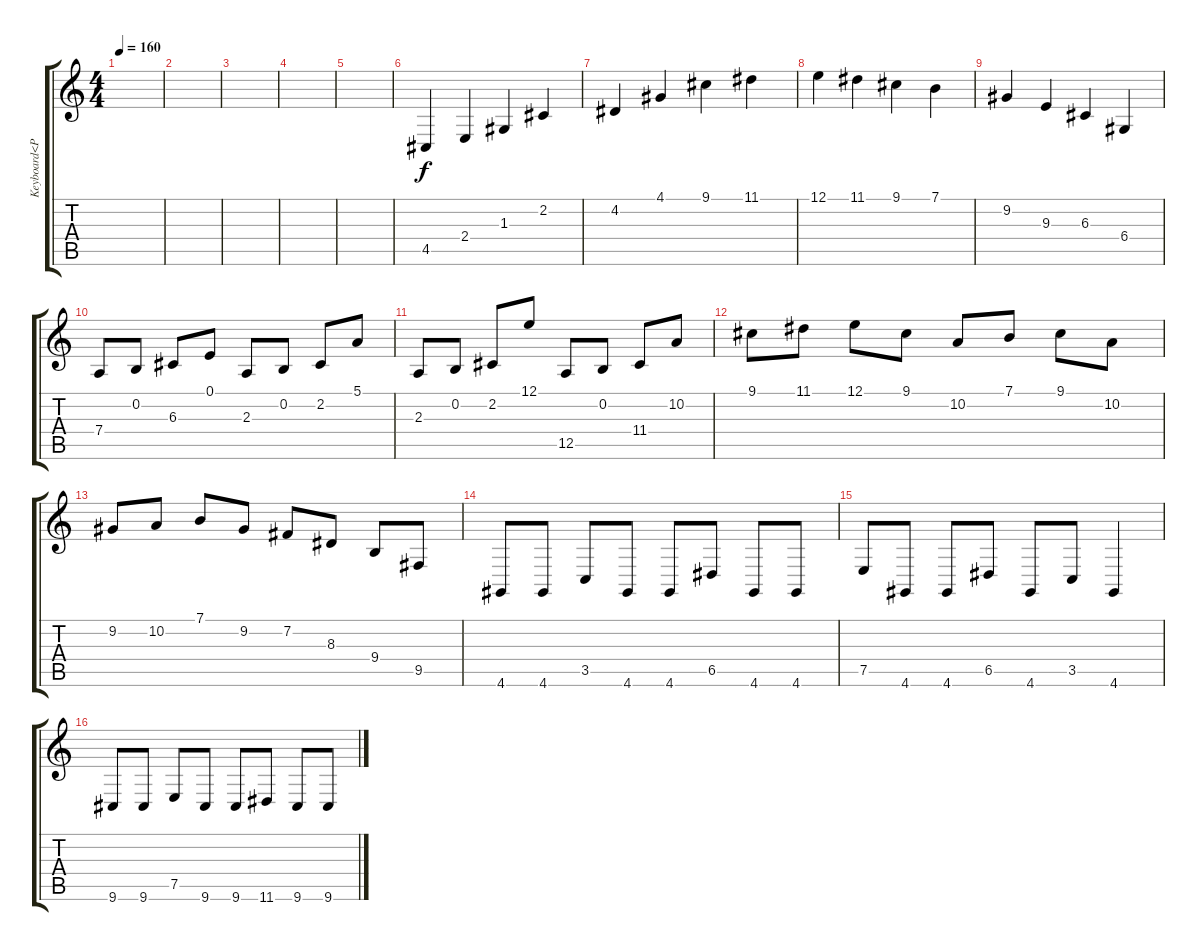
\track ("Keyboard<Piano>" "Keyboard<P") {instrument acousticgrandpiano}
\staff {score tabs}
\tuning (E4 B3 G3 D3 A2 E2) {hide}
\ts (4 4)
\tempo 160
\clef g2
\ks c
|
|
|
|
|
4.5.4 2.4.4 1.3.4 2.2.4 |
4.2.4 4.1.4 9.1.4 11.1.4 |
12.1.4 11.1.4 9.1.4 7.1.4 |
9.2.4 9.3.4 6.3.4 6.4.4 |
7.4.8 0.2.8 6.3.8 0.1.8 2.3.8 0.2.8 2.2.8 5.1.8 |
2.3.8 0.2.8 2.2.8 12.1.8 12.5.8 0.2.8 11.4.8 10.2.8 |
9.1.8 11.1.8 12.1.8 9.1.8 10.2.8 7.1.8 9.1.8 10.2.8 |
9.2.8 10.2.8 7.1.8 9.2.8 7.2.8 8.3.8 9.4.8 9.5.8 |
4.6.8 4.6.8 3.5.8 4.6.8 4.6.8 6.5.8 4.6.8 4.6.8 |
7.5.8 4.6.8 4.6.8 6.5.8 4.6.8 3.5.8 4.6.4 |
9.6.8 9.6.8 7.5.8 9.6.8 9.6.8 11.6.8 9.6.8 9.6.8
